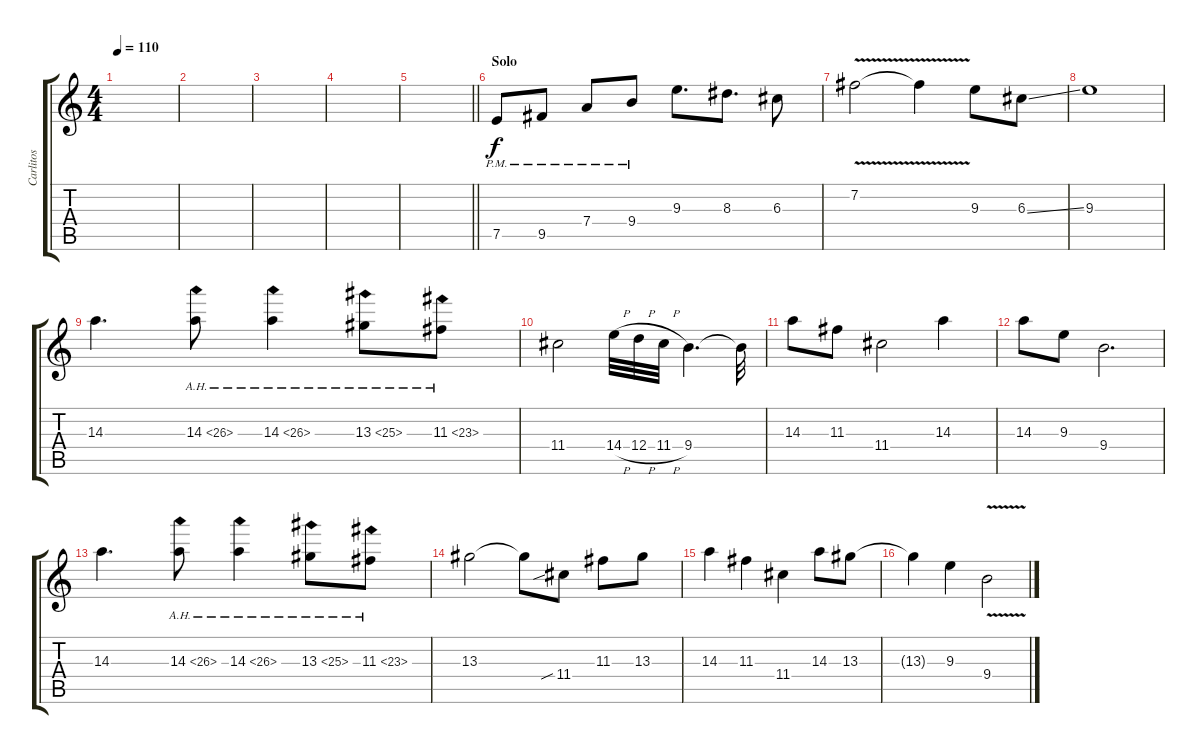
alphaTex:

\track ("Carlitos" "Carlitos") {instrument overdrivenguitar}
\staff {score tabs}
\tuning (E4 B3 G3 D3 A2 E2) {hide}
\ts (4 4)
\tempo 110
\clef g2
\ks c
|
|
|
|
\barLineRight lightlight
|
\section ("" "Solo")
7.5{pm}.8{instrument overdrivenguitar} 9.5{pm}.8 7.4{pm}.8 9.4{pm}.8 9.3.8{d} 8.3.8{d} 6.3.8 |
7.2{v}.2 7.2{t}.4 9.3.8 6.3{ss}.8 |
9.3.1 |
14.3.4{d} 14.3{ah 12}.8 14.3{ah 12}.4 13.3{ah 12}.8 11.3{ah 12}.8 |
11.4.2 14.4{h}.32 12.4{h}.32 11.4{h}.32 9.4.4{d} 9.4{t}.32 |
14.3.8 11.3.8 11.4.2 14.3.4 |
14.3.8 9.3.8 9.4.2{d} |
14.3.4{d} 14.3{ah 12}.8 14.3{ah 12}.4 13.3{ah 12}.8 11.3{ah 12}.8 |
13.3.2 13.3{t}.8 11.4{sib}.8 11.3.8 13.3.8 |
14.3.4 11.3.4 11.4.4 14.3.8 13.3.8 |
13.3{t}.4 9.3.4 9.4{v}.2
